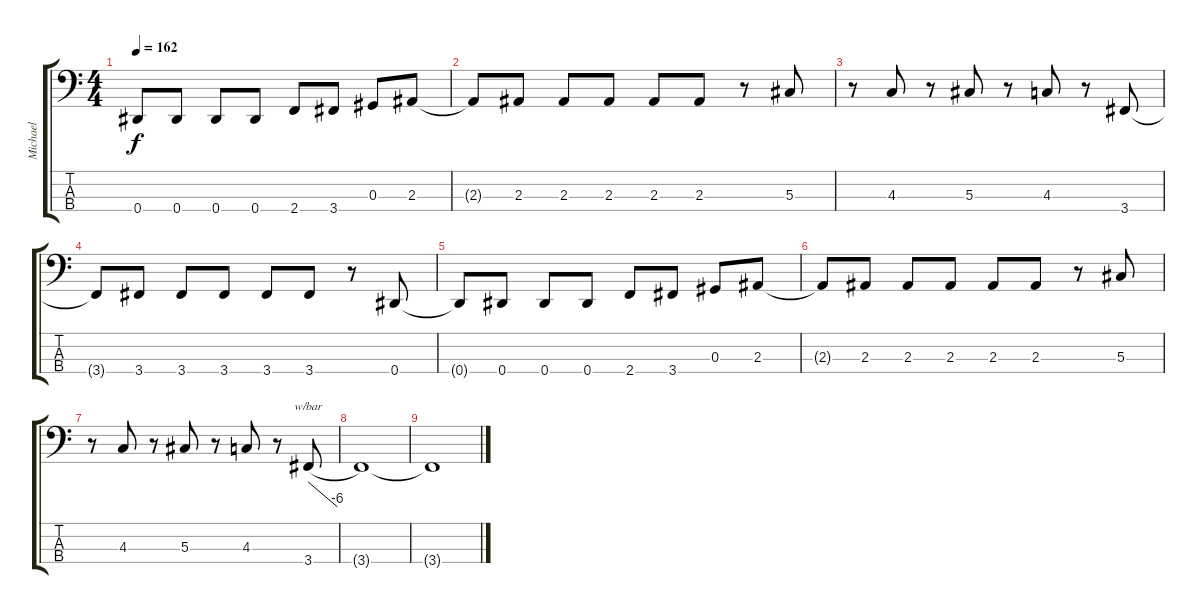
\track ("Michael" "Michael") {instrument electricbassfinger}
\staff {score tabs}
\tuning (Gb2 Db2 Ab1 Eb1) {hide}
\ts (4 4)
\tempo 162
\clef f4
\ks c
0.4{t}.8{dy f} 0.4.8 0.4.8 0.4.8 2.4.8 3.4.8 0.3.8 2.3.8 |
2.3{t}.8 2.3.8 2.3.8 2.3.8 2.3.8 2.3.8 r.8 5.3.8 |
r.8 4.3.8 r.8 5.3.8 r.8 4.3.8 r.8 3.4.8 |
3.4{t}.8 3.4.8 3.4.8 3.4.8 3.4.8 3.4.8 r.8 0.4.8 |
0.4{t}.8 0.4.8 0.4.8 0.4.8 2.4.8 3.4.8 0.3.8 2.3.8 |
2.3{t}.8 2.3.8 2.3.8 2.3.8 2.3.8 2.3.8 r.8 5.3.8 |
r.8 4.3.8 r.8 5.3.8 r.8 4.3.8 r.8 3.4.8{tbe (dive default 0 0 60 -24)} |
3.4{t}.1 |
3.4{t}.1
